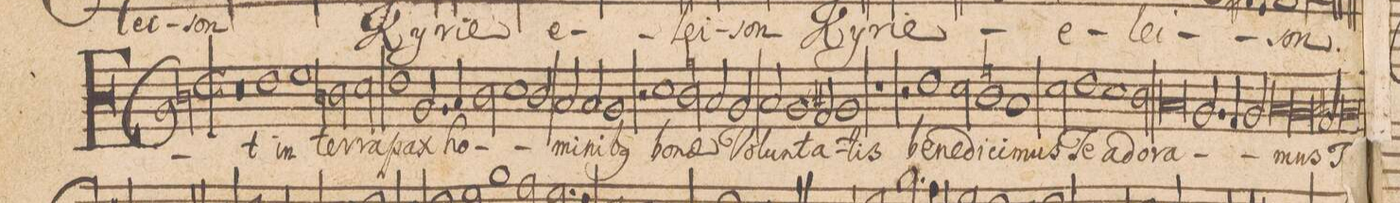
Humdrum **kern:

**kern	**text
*I"CANTVS.	*
*clefG2	*
*k[bn]	*
*met(C|)	*
*M2/1	*
0r	.
=2-	=2-
1dd	Et
1ee	in
=3-	=3-
*2\right	*
2bn\	ter-
2cc\	-ra
1dd	pax
=4-	=4-
2.g/	ho-
4a/	.
2b\	.
1cc\	.
=5-	=5-
2b/	.
2a/	-mi-
2a/	-ni-
=6-	=6-
1g	-b(us)
2r	.
1cc\	bo-
=7-	=7-
2bn\	-nae
2a/	.
2g/	Vo-
=8-	=8-
2a/	-lun-
1g	-ta-
2f#X/	.
=9-	=9-
1g	-tis
1r	.
=10-	=10-
2r	.
1dd	be-
2cc\	-ne-
=11-	=11-
1bn	-di-
1a	-ci-
=12-	=12-
2cc\	-mus
1dd	Te
1cc\	a-
=13-	=13-
2b\	-do-
0a	-ra-
=14-	=14-
2.g/	.
4fny/	.
=15-	=15-
2g/	.
*lig	*
1a	.
1g/	-mus
*Xlig	*
=16-	=16-
2f#X/	.
0g	Te
*-	*-
